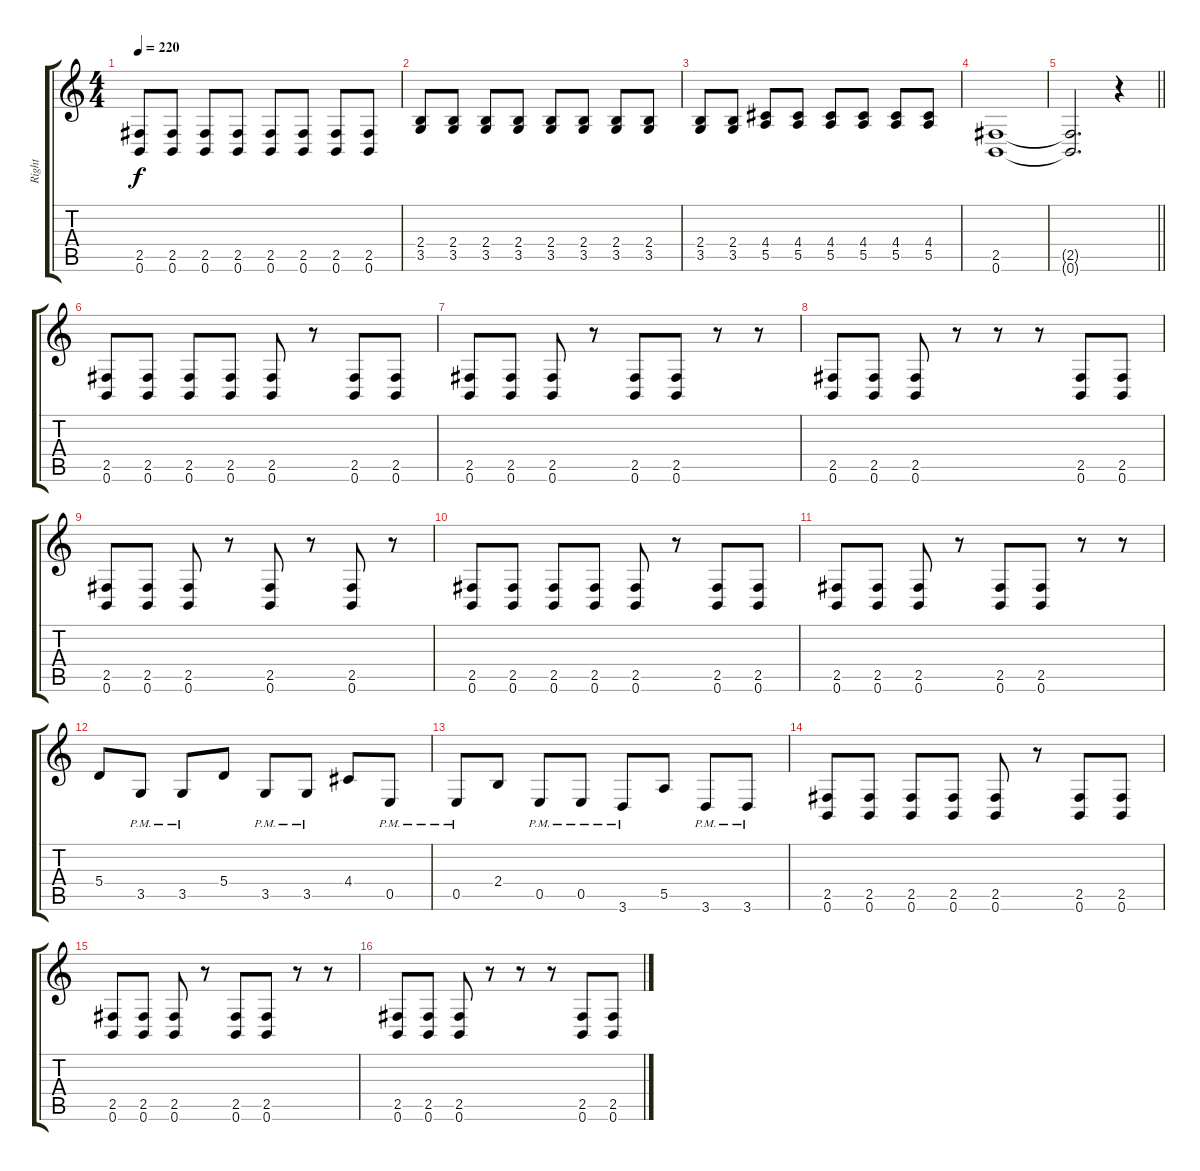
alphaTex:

\track ("Right" "Right") {instrument distortionguitar}
\staff {score tabs}
\tuning (B3 Gb3 D3 A2 E2 B1) {hide}
\ts (4 4)
\tempo 220
\clef g2
\ks c
(2.5 0.6).8{dy f} (2.5 0.6).8 (2.5 0.6).8 (2.5 0.6).8 (2.5 0.6).8 (2.5 0.6).8 (2.5 0.6).8 (2.5 0.6).8 |
(2.4 3.5).8 (2.4 3.5).8 (2.4 3.5).8 (2.4 3.5).8 (2.4 3.5).8 (2.4 3.5).8 (2.4 3.5).8 (2.4 3.5).8 |
(2.4 3.5).8 (2.4 3.5).8 (4.4 5.5).8 (4.4 5.5).8 (4.4 5.5).8 (4.4 5.5).8 (4.4 5.5).8 (4.4 5.5).8 |
(2.5 0.6).1 |
\barLineRight lightlight
(2.5{t} 0.6{t}).2{d} r.4 |
(2.5 0.6).8 (2.5 0.6).8 (2.5 0.6).8 (2.5 0.6).8 (2.5 0.6).8 r.8 (2.5 0.6).8 (2.5 0.6).8 |
(2.5 0.6).8 (2.5 0.6).8 (2.5 0.6).8 r.8 (2.5 0.6).8 (2.5 0.6).8 r.8 r.8 |
(2.5 0.6).8 (2.5 0.6).8 (2.5 0.6).8 r.8 r.8 r.8 (2.5 0.6).8 (2.5 0.6).8 |
(2.5 0.6).8 (2.5 0.6).8 (2.5 0.6).8 r.8 (2.5 0.6).8 r.8 (2.5 0.6).8 r.8 |
(2.5 0.6).8 (2.5 0.6).8 (2.5 0.6).8 (2.5 0.6).8 (2.5 0.6).8 r.8 (2.5 0.6).8 (2.5 0.6).8 |
(2.5 0.6).8 (2.5 0.6).8 (2.5 0.6).8 r.8 (2.5 0.6).8 (2.5 0.6).8 r.8 r.8 |
5.4.8 3.5{pm}.8 3.5{pm}.8 5.4.8 3.5{pm}.8 3.5{pm}.8 4.4.8 0.5{pm}.8 |
0.5{pm}.8 2.4.8 0.5{pm}.8 0.5{pm}.8 3.6{pm}.8 5.5.8 3.6{pm}.8 3.6{pm}.8 |
(2.5 0.6).8{volume 15} (2.5 0.6).8 (2.5 0.6).8 (2.5 0.6).8 (2.5 0.6).8 r.8 (2.5 0.6).8 (2.5 0.6).8 |
(2.5 0.6).8 (2.5 0.6).8 (2.5 0.6).8 r.8 (2.5 0.6).8 (2.5 0.6).8 r.8 r.8 |
(2.5 0.6).8 (2.5 0.6).8 (2.5 0.6).8 r.8 r.8 r.8 (2.5 0.6).8 (2.5 0.6).8
